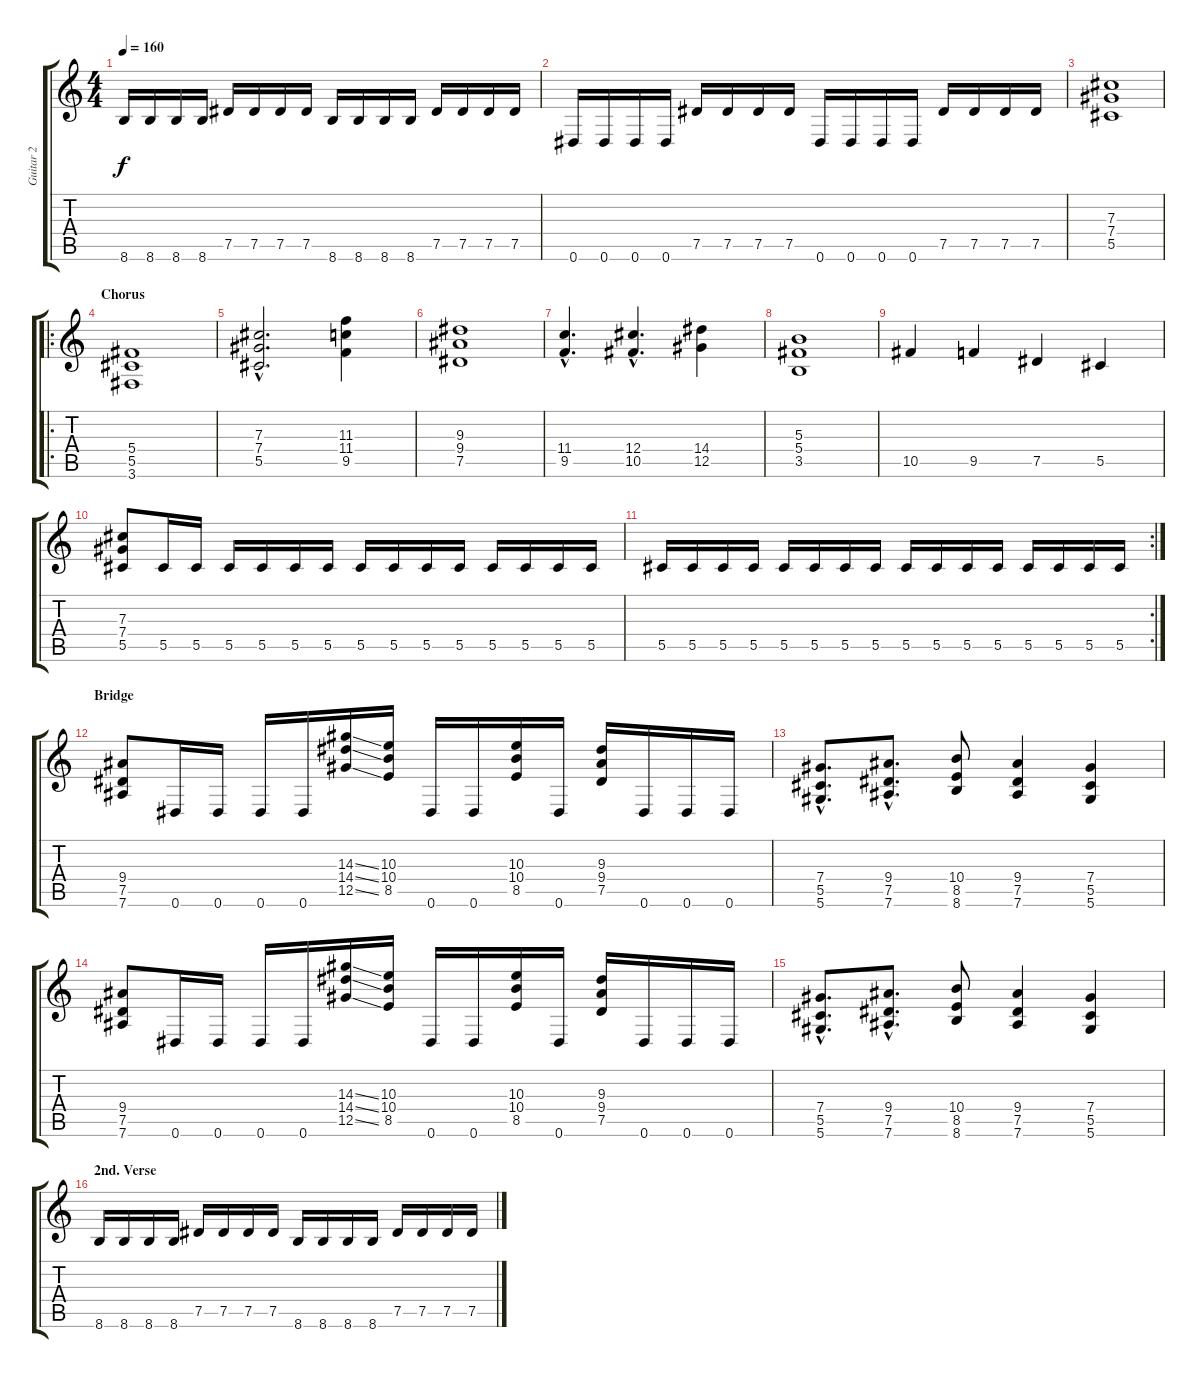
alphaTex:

\track ("Guitar 2" "Guitar 2") {instrument overdrivenguitar}
\staff {score tabs}
\tuning (Eb4 Bb3 Gb3 Db3 Ab2 Eb2) {hide}
\ts (4 4)
\tempo 160
\clef g2
\ks c
8.6.16{dy f} 8.6.16 8.6.16 8.6.16 7.5.16 7.5.16 7.5.16 7.5.16 8.6.16 8.6.16 8.6.16 8.6.16 7.5.16 7.5.16 7.5.16 7.5.16 |
0.6.16 0.6.16 0.6.16 0.6.16 7.5.16 7.5.16 7.5.16 7.5.16 0.6.16 0.6.16 0.6.16 0.6.16 7.5.16 7.5.16 7.5.16 7.5.16 |
(7.3 7.4 5.5).1 |
\ro
\section ("" "Chorus")
(5.4 5.5 3.6).1 |
(7.3{hac} 7.4{hac} 5.5{hac}).2{d} (11.3 11.4 9.5).4 |
(9.3 9.4 7.5).1 |
(11.4{hac} 9.5{hac}).4{d} (12.4{hac} 10.5{hac}).4{d} (14.4 12.5).4 |
(5.3 5.4 3.5).1 |
10.5.4 9.5.4 7.5.4 5.5.4 |
(7.3 7.4 5.5).8 5.5.16 5.5.16 5.5.16 5.5.16 5.5.16 5.5.16 5.5.16 5.5.16 5.5.16 5.5.16 5.5.16 5.5.16 5.5.16 5.5.16 |
\rc 2
5.5.16 5.5.16 5.5.16 5.5.16 5.5.16 5.5.16 5.5.16 5.5.16 5.5.16 5.5.16 5.5.16 5.5.16 5.5.16 5.5.16 5.5.16 5.5.16 |
\section ("" "Bridge")
(9.4 7.5 7.6).8 0.6.16 0.6.16 0.6.16 0.6.16 (14.3{ss} 14.4{ss} 12.5{ss}).16 (10.3 10.4 8.5).16 0.6.16 0.6.16 (10.3 10.4 8.5).16 0.6.16 (9.3 9.4 7.5).16 0.6.16 0.6.16 0.6.16 |
(7.4{hac} 5.5{hac} 5.6{hac}).8{d} (9.4{hac} 7.5{hac} 7.6{hac}).8{d} (10.4 8.5 8.6).8 (9.4 7.5 7.6).4 (7.4 5.5 5.6).4 |
(9.4 7.5 7.6).8 0.6.16 0.6.16 0.6.16 0.6.16 (14.3{ss} 14.4{ss} 12.5{ss}).16 (10.3 10.4 8.5).16 0.6.16 0.6.16 (10.3 10.4 8.5).16 0.6.16 (9.3 9.4 7.5).16 0.6.16 0.6.16 0.6.16 |
(7.4{hac} 5.5{hac} 5.6{hac}).8{d} (9.4{hac} 7.5{hac} 7.6{hac}).8{d} (10.4 8.5 8.6).8 (9.4 7.5 7.6).4 (7.4 5.5 5.6).4 |
\section ("" "2nd. Verse")
8.6.16 8.6.16 8.6.16 8.6.16 7.5.16 7.5.16 7.5.16 7.5.16 8.6.16 8.6.16 8.6.16 8.6.16 7.5.16 7.5.16 7.5.16 7.5.16
